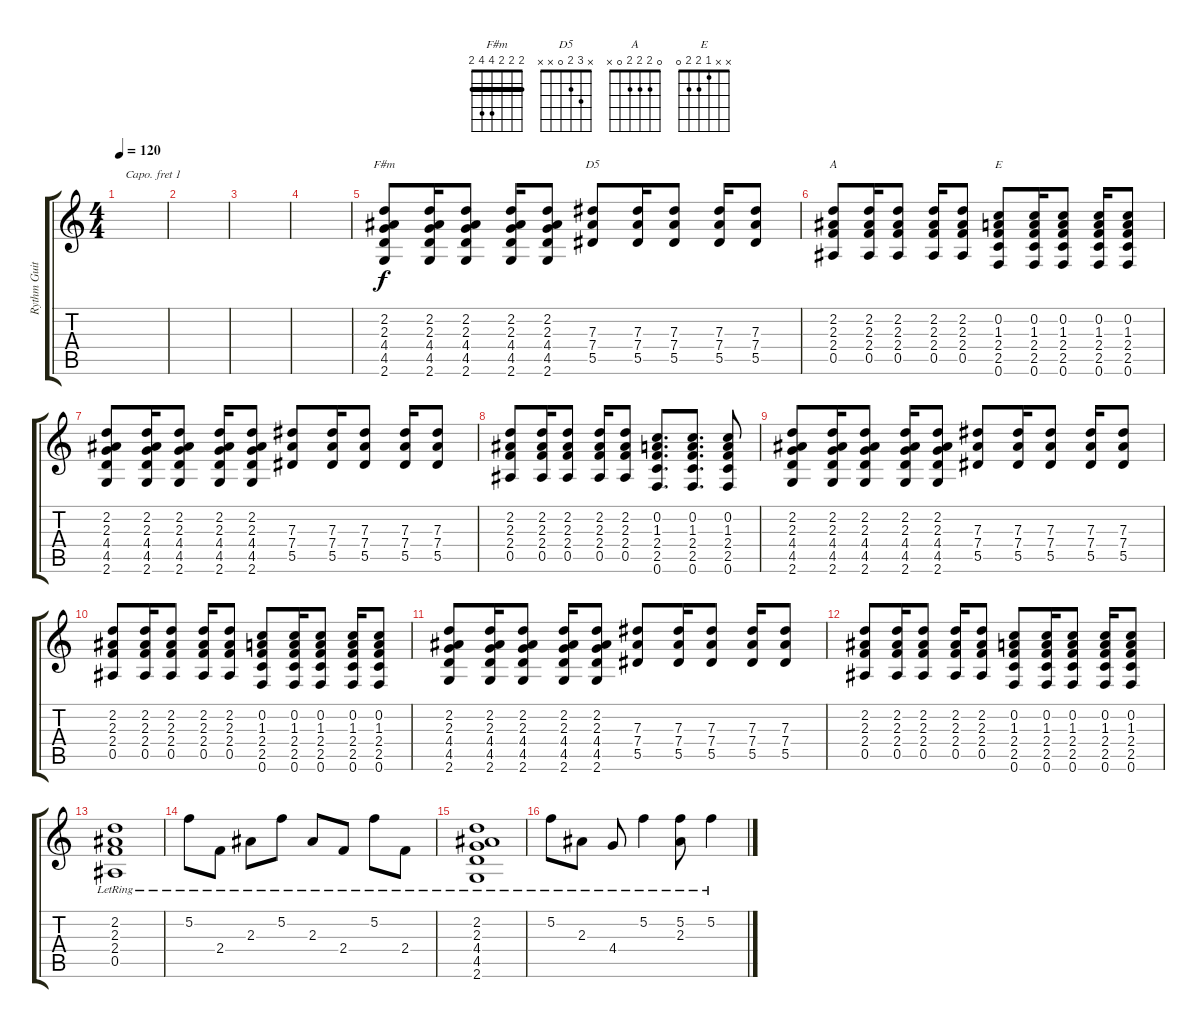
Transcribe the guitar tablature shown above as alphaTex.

\track ("Rythm Guitar" "Rythm Guit") {instrument electricguitarclean}
\staff {score tabs}
\capo 1
\tuning (E4 B3 G3 D3 A2 E2) {hide}
\chord ("F#m" 2 2 2 4 4 2) {barre 2}
\chord ("D5" x 3 2 0 x x)
\chord ("A" 0 2 2 2 0 x)
\chord ("E" x x 1 2 2 0)
\ts (4 4)
\tempo 120
\clef g2
\ks c
|
|
|
|
(2.2 2.3 4.4 4.5 2.6).8{ch "F#m"} (2.2 2.3 4.4 4.5 2.6).16 (2.2 2.3 4.4 4.5 2.6).8 (2.2 2.3 4.4 4.5 2.6).16 (2.2 2.3 4.4 4.5 2.6).8 (7.3 7.4 5.5).8{ch "D5"} (7.3 7.4 5.5).16 (7.3 7.4 5.5).8 (7.3 7.4 5.5).16 (7.3 7.4 5.5).8 |
(2.2 2.3 2.4 0.5).8{ch "A"} (2.2 2.3 2.4 0.5).16 (2.2 2.3 2.4 0.5).8 (2.2 2.3 2.4 0.5).16 (2.2 2.3 2.4 0.5).8 (0.2 1.3 2.4 2.5 0.6).8{ch "E"} (0.2 1.3 2.4 2.5 0.6).16 (0.2 1.3 2.4 2.5 0.6).8 (0.2 1.3 2.4 2.5 0.6).16 (0.2 1.3 2.4 2.5 0.6).8 |
(2.2 2.3 4.4 4.5 2.6).8 (2.2 2.3 4.4 4.5 2.6).16 (2.2 2.3 4.4 4.5 2.6).8 (2.2 2.3 4.4 4.5 2.6).16 (2.2 2.3 4.4 4.5 2.6).8 (7.3 7.4 5.5).8 (7.3 7.4 5.5).16 (7.3 7.4 5.5).8 (7.3 7.4 5.5).16 (7.3 7.4 5.5).8 |
(2.2 2.3 2.4 0.5).8 (2.2 2.3 2.4 0.5).16 (2.2 2.3 2.4 0.5).8 (2.2 2.3 2.4 0.5).16 (2.2 2.3 2.4 0.5).8 (0.2 1.3 2.4 2.5 0.6).8{d} (0.2 1.3 2.4 2.5 0.6).8{d} (0.2 1.3 2.4 2.5 0.6).8 |
(2.2 2.3 4.4 4.5 2.6).8 (2.2 2.3 4.4 4.5 2.6).16 (2.2 2.3 4.4 4.5 2.6).8 (2.2 2.3 4.4 4.5 2.6).16 (2.2 2.3 4.4 4.5 2.6).8 (7.3 7.4 5.5).8 (7.3 7.4 5.5).16 (7.3 7.4 5.5).8 (7.3 7.4 5.5).16 (7.3 7.4 5.5).8 |
(2.2 2.3 2.4 0.5).8 (2.2 2.3 2.4 0.5).16 (2.2 2.3 2.4 0.5).8 (2.2 2.3 2.4 0.5).16 (2.2 2.3 2.4 0.5).8 (0.2 1.3 2.4 2.5 0.6).8 (0.2 1.3 2.4 2.5 0.6).16 (0.2 1.3 2.4 2.5 0.6).8 (0.2 1.3 2.4 2.5 0.6).16 (0.2 1.3 2.4 2.5 0.6).8 |
(2.2 2.3 4.4 4.5 2.6).8 (2.2 2.3 4.4 4.5 2.6).16 (2.2 2.3 4.4 4.5 2.6).8 (2.2 2.3 4.4 4.5 2.6).16 (2.2 2.3 4.4 4.5 2.6).8 (7.3 7.4 5.5).8 (7.3 7.4 5.5).16 (7.3 7.4 5.5).8 (7.3 7.4 5.5).16 (7.3 7.4 5.5).8 |
(2.2 2.3 2.4 0.5).8 (2.2 2.3 2.4 0.5).16 (2.2 2.3 2.4 0.5).8 (2.2 2.3 2.4 0.5).16 (2.2 2.3 2.4 0.5).8 (0.2 1.3 2.4 2.5 0.6).8 (0.2 1.3 2.4 2.5 0.6).16 (0.2 1.3 2.4 2.5 0.6).8 (0.2 1.3 2.4 2.5 0.6).16 (0.2 1.3 2.4 2.5 0.6).8 |
(2.2{lr} 2.3{lr} 2.4{lr} 0.5{lr}).1 |
5.2{lr}.8 2.4{lr}.8 2.3{lr}.8 5.2{lr}.8 2.3{lr}.8 2.4{lr}.8 5.2{lr}.8 2.4{lr}.8 |
(2.2{lr} 2.3{lr} 4.4{lr} 4.5{lr} 2.6{lr}).1 |
5.2{lr}.8 2.3{lr}.8 4.4{lr}.8 5.2{lr}.4 (5.2{lr} 2.3{lr}).8 5.2{lr}.4
